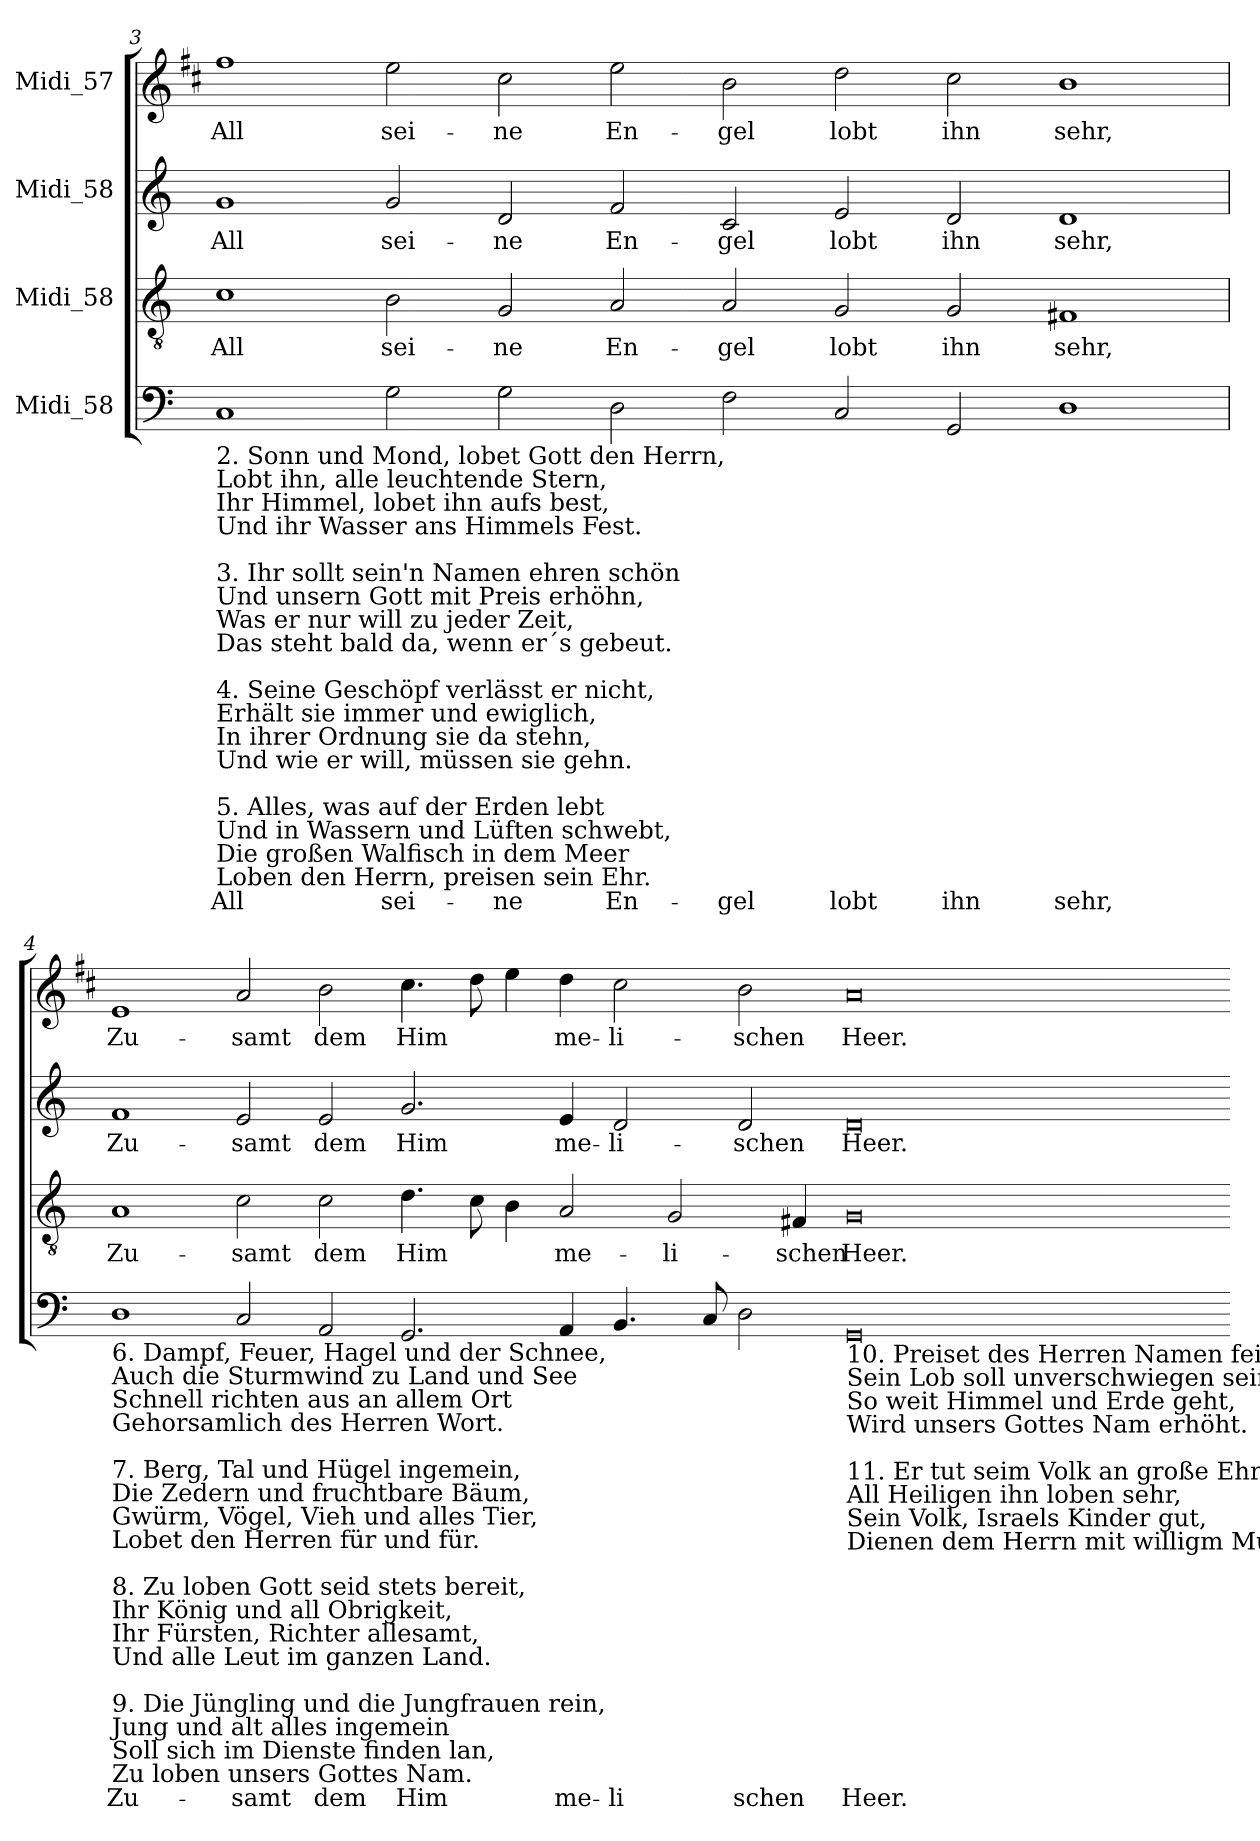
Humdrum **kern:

**kern	**text	**kern	**text	**kern	**text	**kern	**text
*part4	*part4	*part3	*part3	*part2	*part2	*part1	*part1
*staff4	*staff4	*staff3	*staff3	*staff2	*staff2	*staff1	*staff1
*I"Midi_58	*	*I"Midi_58	*	*I"Midi_58	*	*I"Midi_57	*
!!LO:LB:g=z
*clefF4	*	*clefGv2	*	*clefG2	*	*clefG2	*
*	*	*	*	*	*	*ITrd1c2	*
*k[]	*	*k[]	*	*k[]	*	*k[]	*
*C:	*	*C:	*	*C:	*	*C:	*
=3	=3	=3	=3	=3	=3	=3	=3
!LO:TX:b:t=2. Sonn und Mond, lobet Gott den Herrn,\nLobt ihn, alle leuchtende Stern,\nIhr Himmel, lobet ihn aufs best,\nUnd ihr Wasser ans Himmels Fest.\n\n3. Ihr sollt sein'n Namen ehren schön\nUnd unsern Gott mit Preis erhöhn,\nWas er nur will zu jeder Zeit,\nDas steht bald da, wenn er´s gebeut.\n\n4. Seine Geschöpf verlässt er nicht,\nErhält sie immer und ewiglich,\nIn ihrer Ordnung sie da stehn,\nUnd wie er will, müssen sie gehn.\n\n5. Alles, was auf der Erden lebt\nUnd in Wassern und Lüften schwebt,\nDie großen Walfisch in dem Meer\nLoben den Herrn, preisen sein Ehr.	!	!	!	!	!	!	!
!	!LO:LY:b	!	!LO:LY:b	!	!LO:LY:b	!	!LO:LY:b
1C	All	1c	All	1g	All	1ee	All
!	!LO:LY:b	!	!LO:LY:b	!	!LO:LY:b	!	!LO:LY:b
2G	sei-	2B	sei-	2g	sei-	2dd	sei-
!	!LO:LY:b	!	!LO:LY:b	!	!LO:LY:b	!	!LO:LY:b
2G	-ne	2G	-ne	2d	-ne	2b	-ne
!	!LO:LY:b	!	!LO:LY:b	!	!LO:LY:b	!	!LO:LY:b
2D	En-	2A	En-	2f	En-	2dd	En-
!	!LO:LY:b	!	!LO:LY:b	!	!LO:LY:b	!	!LO:LY:b
2F	-gel	2A	-gel	2c	-gel	2a	-gel
!	!LO:LY:b	!	!LO:LY:b	!	!LO:LY:b	!	!LO:LY:b
2C	lobt	2G	lobt	2e	lobt	2cc	lobt
!	!LO:LY:b	!	!LO:LY:b	!	!LO:LY:b	!	!LO:LY:b
2GG	ihn	2G	ihn	2d	ihn	2b	ihn
!	!LO:LY:b	!	!LO:LY:b	!	!LO:LY:b	!	!LO:LY:b
1D	sehr,	1F#X	sehr,	1d	sehr,	1a	sehr,
=4	=4	=4	=4	=4	=4	=4	=4
!LO:TX:b:t=6. Dampf, Feuer, Hagel und der Schnee,\nAuch die Sturmwind zu Land und See\nSchnell richten aus an allem Ort\nGehorsamlich des Herren Wort.\n\n7. Berg, Tal und Hügel ingemein,\nDie Zedern und fruchtbare Bäum,\nGwürm, Vögel, Vieh und alles Tier,\nLobet den Herren für und für.\n\n8. Zu loben Gott seid stets bereit,\nIhr König und all Obrigkeit,\nIhr Fürsten, Richter allesamt,\nUnd alle Leut im ganzen Land.\n\n9. Die Jüngling und die Jungfrauen rein,\nJung und alt alles ingemein\nSoll sich im Dienste finden lan,\nZu loben unsers Gottes Nam.	!	!	!	!	!	!	!
!	!LO:LY:b	!	!LO:LY:b	!	!LO:LY:b	!	!LO:LY:b
1D	Zu-	1A	Zu-	1f	Zu-	1d	Zu-
!	!LO:LY:b	!	!LO:LY:b	!	!LO:LY:b	!	!LO:LY:b
2C	-samt	2c	-samt	2e	-samt	2g	-samt
!	!LO:LY:b	!	!LO:LY:b	!	!LO:LY:b	!	!LO:LY:b
2AA	dem	2c	dem	2e	dem	2a	dem
!	!LO:LY:b	!	!LO:LY:b	!	!LO:LY:b	!	!LO:LY:b
2.GG	Him	4.d	Him	2.g	Him	4.b	Him
.	.	8c	.	.	.	8cc	.
.	.	4B	.	.	.	4dd	.
!	!LO:LY:b	!	!LO:LY:b	!	!LO:LY:b	!	!LO:LY:b
4AA	me-	2A	me-	4e	me-	4cc	me-
!	!LO:LY:b	!	!	!	!LO:LY:b	!	!LO:LY:b
4.BB	-li	.	.	2d	-li-	2b	-li-
!	!	!	!LO:LY:b	!	!	!	!
.	.	2G	-li-	.	.	.	.
8C	.	.	.	.	.	.	.
!	!LO:LY:b	!	!	!	!LO:LY:b	!	!LO:LY:b
2D	schen	.	.	2d	-schen	2a	-schen
!	!	!	!LO:LY:b	!	!	!	!
.	.	4F#X	-schen	.	.	.	.
!LO:TX:b:t=10. Preiset des Herren Namen fein,\nSein Lob soll unverschwiegen sein,\nSo weit Himmel und Erde geht,\nWird unsers Gottes Nam erhöht.\n\n11. Er tut seim Volk an große Ehr,\nAll Heiligen ihn loben sehr,\nSein Volk, Israels Kinder gut,\nDienen dem Herrn mit willigm Mut.	!	!	!	!	!	!	!
!	!LO:LY:b	!	!LO:LY:b	!	!LO:LY:b	!	!LO:LY:b
0GG	Heer.	0G	Heer.	0d	Heer.	0g	Heer.
=-	=-	=-	=-	=-	=-	=-	=-
*-	*-	*-	*-	*-	*-	*-	*-
